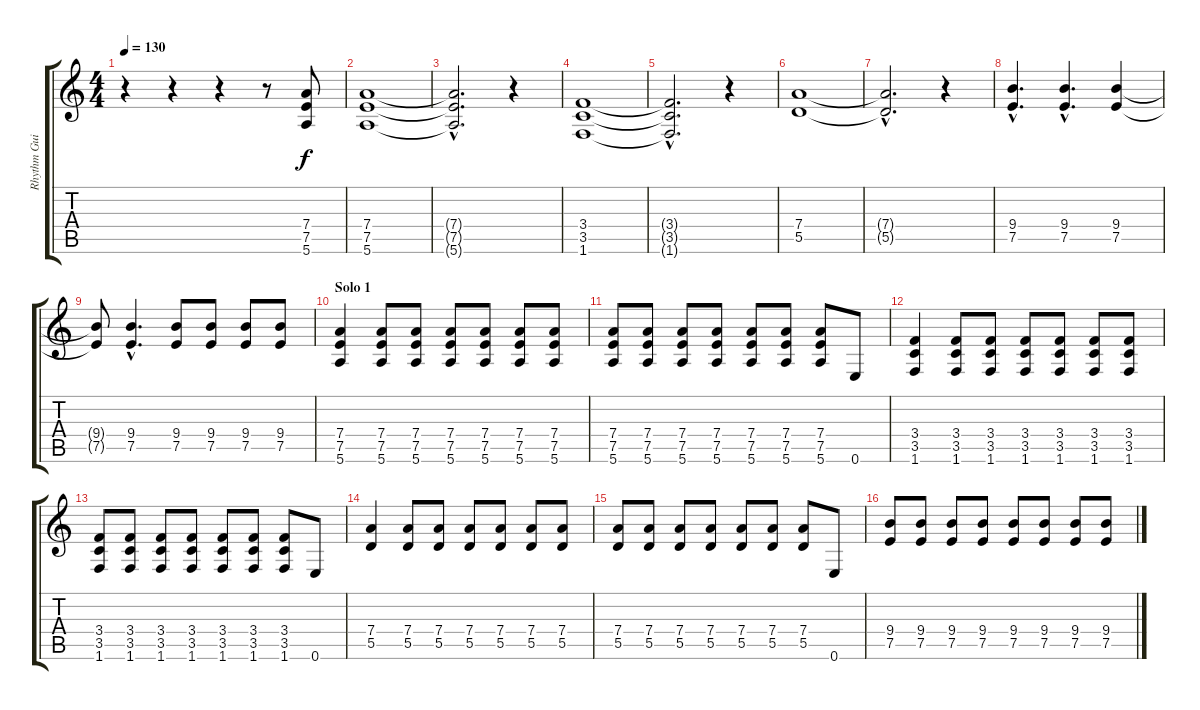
\track ("Rhythm Guitar" "Rhythm Gui") {instrument overdrivenguitar}
\staff {score tabs}
\tuning (E4 B3 G3 D3 A2 E2) {hide}
\ts (4 4)
\tempo 130
\clef g2
\ks c
r.4{dy f instrument overdrivenguitar} r.4 r.4 r.8 (7.4 7.5 5.6).8 |
(7.4 7.5 5.6).1 |
(7.4{hac t} 7.5{hac t} 5.6{hac t}).2{d} r.4 |
(3.4 3.5 1.6).1 |
(3.4{hac t} 3.5{hac t} 1.6{hac t}).2{d} r.4 |
(7.4 5.5).1 |
(7.4{hac t} 5.5{hac t}).2{d} r.4 |
(9.4{hac} 7.5{hac}).4{d} (9.4{hac} 7.5{hac}).4{d} (9.4 7.5).4 |
(9.4{t} 7.5{t}).8 (9.4{hac} 7.5{hac}).4{d} (9.4 7.5).8 (9.4 7.5).8 (9.4 7.5).8 (9.4 7.5).8 |
\section ("" "Solo 1")
(7.4 7.5 5.6).4 (7.4 7.5 5.6).8 (7.4 7.5 5.6).8 (7.4 7.5 5.6).8 (7.4 7.5 5.6).8 (7.4 7.5 5.6).8 (7.4 7.5 5.6).8 |
(7.4 7.5 5.6).8 (7.4 7.5 5.6).8 (7.4 7.5 5.6).8 (7.4 7.5 5.6).8 (7.4 7.5 5.6).8 (7.4 7.5 5.6).8 (7.4 7.5 5.6).8 0.6.8 |
(3.4 3.5 1.6).4 (3.4 3.5 1.6).8 (3.4 3.5 1.6).8 (3.4 3.5 1.6).8 (3.4 3.5 1.6).8 (3.4 3.5 1.6).8 (3.4 3.5 1.6).8 |
(3.4 3.5 1.6).8 (3.4 3.5 1.6).8 (3.4 3.5 1.6).8 (3.4 3.5 1.6).8 (3.4 3.5 1.6).8 (3.4 3.5 1.6).8 (3.4 3.5 1.6).8 0.6.8 |
(7.4 5.5).4 (7.4 5.5).8 (7.4 5.5).8 (7.4 5.5).8 (7.4 5.5).8 (7.4 5.5).8 (7.4 5.5).8 |
(7.4 5.5).8 (7.4 5.5).8 (7.4 5.5).8 (7.4 5.5).8 (7.4 5.5).8 (7.4 5.5).8 (7.4 5.5).8 0.6.8 |
(9.4 7.5).8 (9.4 7.5).8 (9.4 7.5).8 (9.4 7.5).8 (9.4 7.5).8 (9.4 7.5).8 (9.4 7.5).8 (9.4 7.5).8
